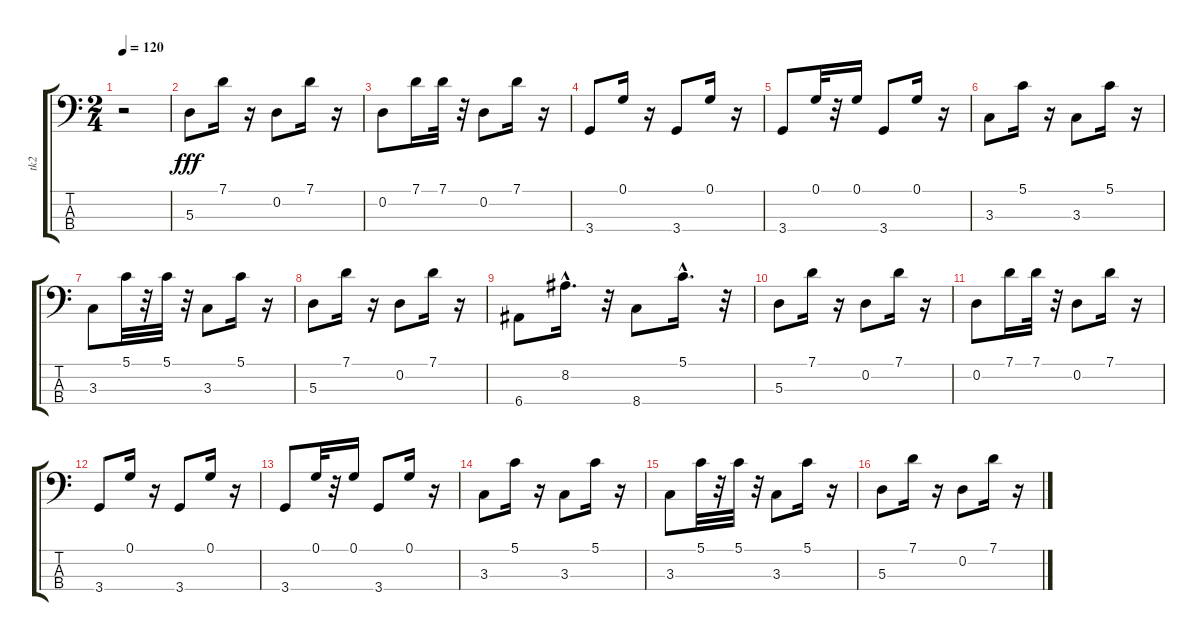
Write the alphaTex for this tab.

\track ("tk2" "tk2") {instrument electricguitarjazz}
\staff {score tabs}
\tuning (G2 D2 A1 E1) {hide}
\ts (2 4)
\tempo 120
\clef f4
\ks c
r.2{dy fff instrument electricguitarjazz} |
5.3.8{balance 8} 7.1.16 r.16 0.2.8 7.1.16 r.16 |
0.2.8 7.1.16 7.1.32 r.32 0.2.8 7.1.16 r.16 |
3.4.8 0.1.16 r.16 3.4.8 0.1.16 r.16 |
3.4.8 0.1.32 r.32 0.1.16 3.4.8 0.1.16 r.16 |
3.3.8 5.1.16 r.16 3.3.8 5.1.16 r.16 |
3.3.8 5.1.32 r.32 5.1.32 r.32 3.3.8 5.1.16 r.16 |
5.3.8 7.1.16 r.16 0.2.8 7.1.16 r.16 |
6.4.8 8.2{hac}.16{d} r.32 8.4.8 5.1{hac}.16{d} r.32 |
5.3.8 7.1.16 r.16 0.2.8 7.1.16 r.16 |
0.2.8 7.1.16 7.1.32 r.32 0.2.8 7.1.16 r.16 |
3.4.8 0.1.16 r.16 3.4.8 0.1.16 r.16 |
3.4.8 0.1.32 r.32 0.1.16 3.4.8 0.1.16 r.16 |
3.3.8 5.1.16 r.16 3.3.8 5.1.16 r.16 |
3.3.8 5.1.32 r.32 5.1.32 r.32 3.3.8 5.1.16 r.16 |
5.3.8 7.1.16 r.16 0.2.8 7.1.16 r.16
